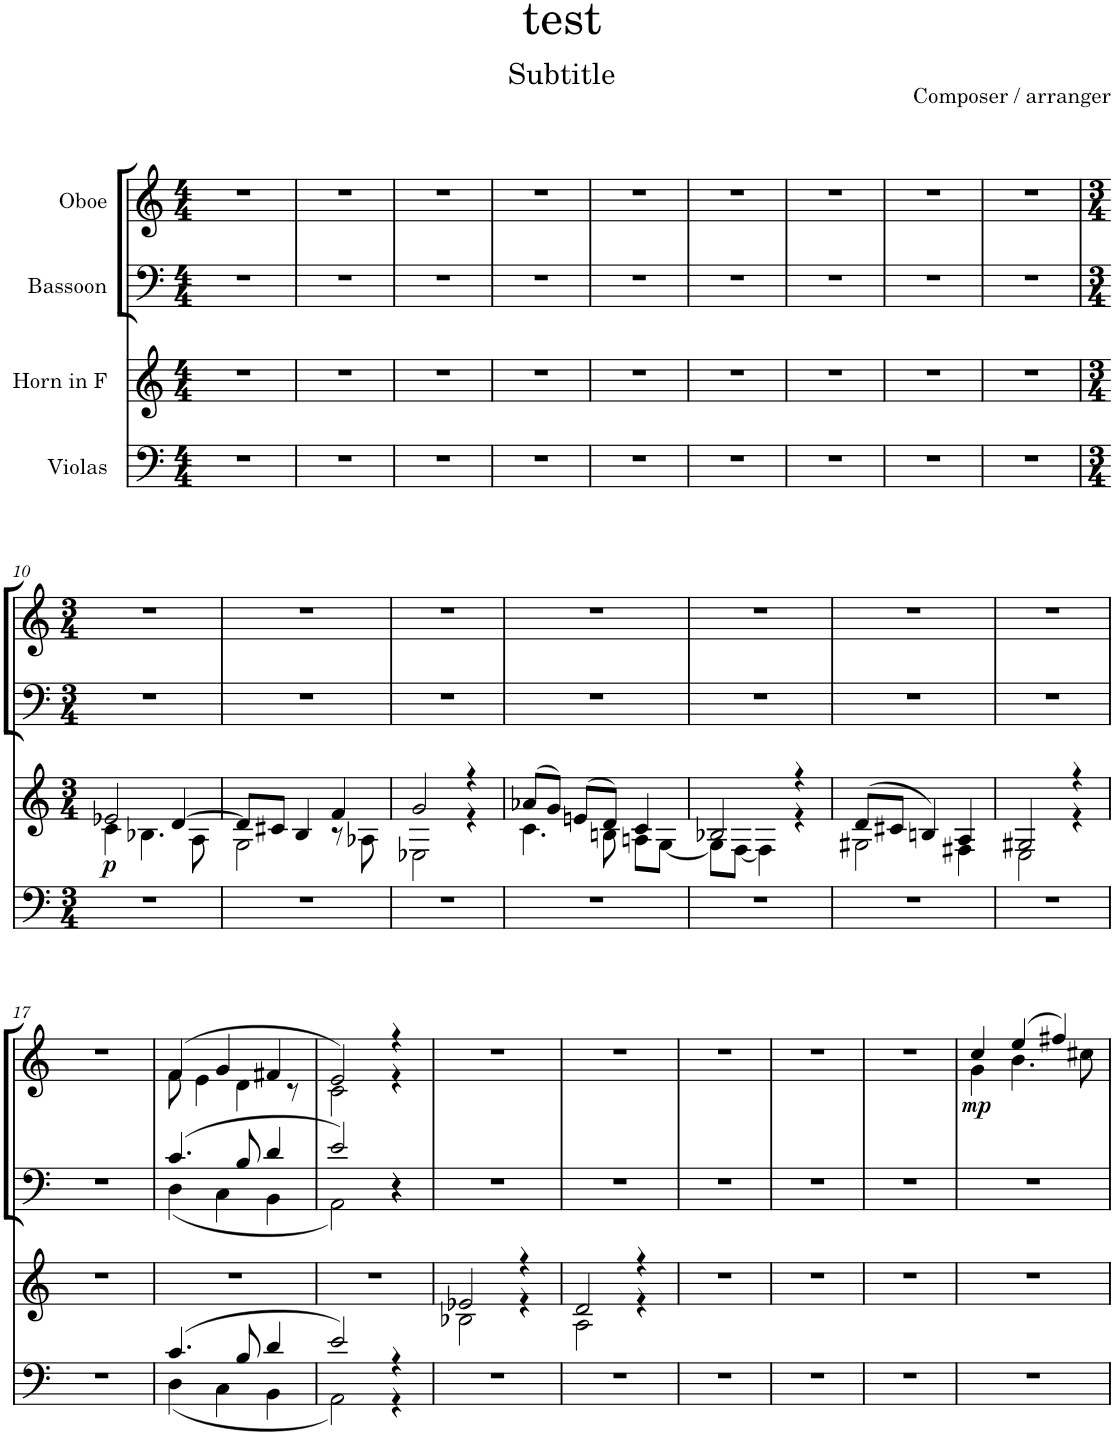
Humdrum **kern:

**kern	**kern	**dynam	**kern	**kern	**dynam
*part4	*part3	*part3	*part2	*part1	*part1
*staff4	*staff3	*staff3	*staff2	*staff1	*staff1
*I"Violas	*I"Horn in F	*	*I"Bassoon	*I"Oboe	*
*	*I'Hn	*	*I'Bsn	*I'Ob	*
*clefF4	*clefG2	*	*clefF4	*clefG2	*
*	*Trd4c7	*	*	*	*
*k[]	*k[]	*	*k[]	*k[]	*
*M4/4	*M4/4	*	*M4/4	*M4/4	*
=1	=1	=1	=1	=1	=1
1r	1r	.	1r	1r	.
=2	=2	=2	=2	=2	=2
1r	1r	.	1r	1r	.
=3	=3	=3	=3	=3	=3
1r	1r	.	1r	1r	.
=4	=4	=4	=4	=4	=4
1r	1r	.	1r	1r	.
=5	=5	=5	=5	=5	=5
1r	1r	.	1r	1r	.
=6	=6	=6	=6	=6	=6
1r	1r	.	1r	1r	.
=7	=7	=7	=7	=7	=7
1r	1r	.	1r	1r	.
=8	=8	=8	=8	=8	=8
1r	1r	.	1r	1r	.
=9	=9	=9	=9	=9	=9
1r	1r	.	1r	1r	.
!!LO:LB:g=z
=10	=10	=10	=10	=10	=10
*M3/4	*M3/4	*	*M3/4	*M3/4	*
*	*^	*	*	*	*
!	!	!	!LO:DY:b	!	!	!
2.r	2e-X/	4c\	p	2.r	2.r	.
.	.	4.B-X\	.	.	.	.
.	[4d/	.	.	.	.	.
.	.	8A\	.	.	.	.
=11	=11	=11	=11	=11	=11	=11
2.r	8d/L]	2G\	.	2.r	2.r	.
.	8c#X/J	.	.	.	.	.
.	4B/	.	.	.	.	.
.	4f/	8r	.	.	.	.
.	.	8A-X\	.	.	.	.
=12	=12	=12	=12	=12	=12	=12
2.r	2g/	2E-X\	.	2.r	2.r	.
.	4r	4r	.	.	.	.
=13	=13	=13	=13	=13	=13	=13
2.r	(8a-X/L	4.c\	.	2.r	2.r	.
.	8g/J)	.	.	.	.	.
.	(8en/L	.	.	.	.	.
.	8d/J)	8Bn\	.	.	.	.
.	4c/	8An\L	.	.	.	.
.	.	[8G\J	.	.	.	.
=14	=14	=14	=14	=14	=14	=14
2.r	2B-X/	8G\L]	.	2.r	2.r	.
.	.	[8F\J	.	.	.	.
.	.	4F\]	.	.	.	.
.	4r	4r	.	.	.	.
=15	=15	=15	=15	=15	=15	=15
2.r	(8d/L	2G#X\	.	2.r	2.r	.
.	8c#X/J	.	.	.	.	.
.	4Bn/)	.	.	.	.	.
.	4A/	4F#X\	.	.	.	.
=16	=16	=16	=16	=16	=16	=16
2.r	2G#X/	2E\	.	2.r	2.r	.
.	4r	4r	.	.	.	.
*	*v	*v	*	*	*	*
!!LO:LB:g=z
=17	=17	=17	=17	=17	=17
2.r	2.r	.	2.r	2.r	.
=18	=18	=18	=18	=18	=18
*^	*	*	*^	*^	*
(4.c/	(4D\	2.r	.	(4.c/	(4D\	(4f/	8f\	.
.	.	.	.	.	.	.	4e\	.
.	4C\	.	.	.	4C\	4g/	.	.
8B/	.	.	.	8B/	.	.	4d\	.
4d/	4BB\	.	.	4d/	4BB\	4f#X/	.	.
.	.	.	.	.	.	.	8r	.
=19	=19	=19	=19	=19	=19	=19	=19	=19
2e/)	2AA\)	2.r	.	2e/)	2AA\)	2e/)	2c\	.
4r	4r	.	.	4r	4r	4r	4r	.
*	*	*	*	*v	*v	*	*	*
*v	*v	*	*	*	*v	*v	*
=20	=20	=20	=20	=20	=20
*	*^	*	*	*	*
2.r	2e-X/	2B-X\	.	2.r	2.r	.
.	4r	4r	.	.	.	.
=21	=21	=21	=21	=21	=21	=21
2.r	2d/	2A\	.	2.r	2.r	.
.	4r	4r	.	.	.	.
*	*v	*v	*	*	*	*
=22	=22	=22	=22	=22	=22
2.r	2.r	.	2.r	2.r	.
=23	=23	=23	=23	=23	=23
2.r	2.r	.	2.r	2.r	.
=24	=24	=24	=24	=24	=24
2.r	2.r	.	2.r	2.r	.
=25	=25	=25	=25	=25	=25
*	*	*	*	*^	*
!	!	!	!	!	!	!LO:DY:b
2.r	2.r	.	2.r	4cc/	4g\	mp
.	.	.	.	(4ee/	4.b\	.
.	.	.	.	4ff#X/)	.	.
.	.	.	.	.	8cc#X\	.
*	*	*	*	*v	*v	*
=	=	=	=	=	=
*-	*-	*-	*-	*-	*-
